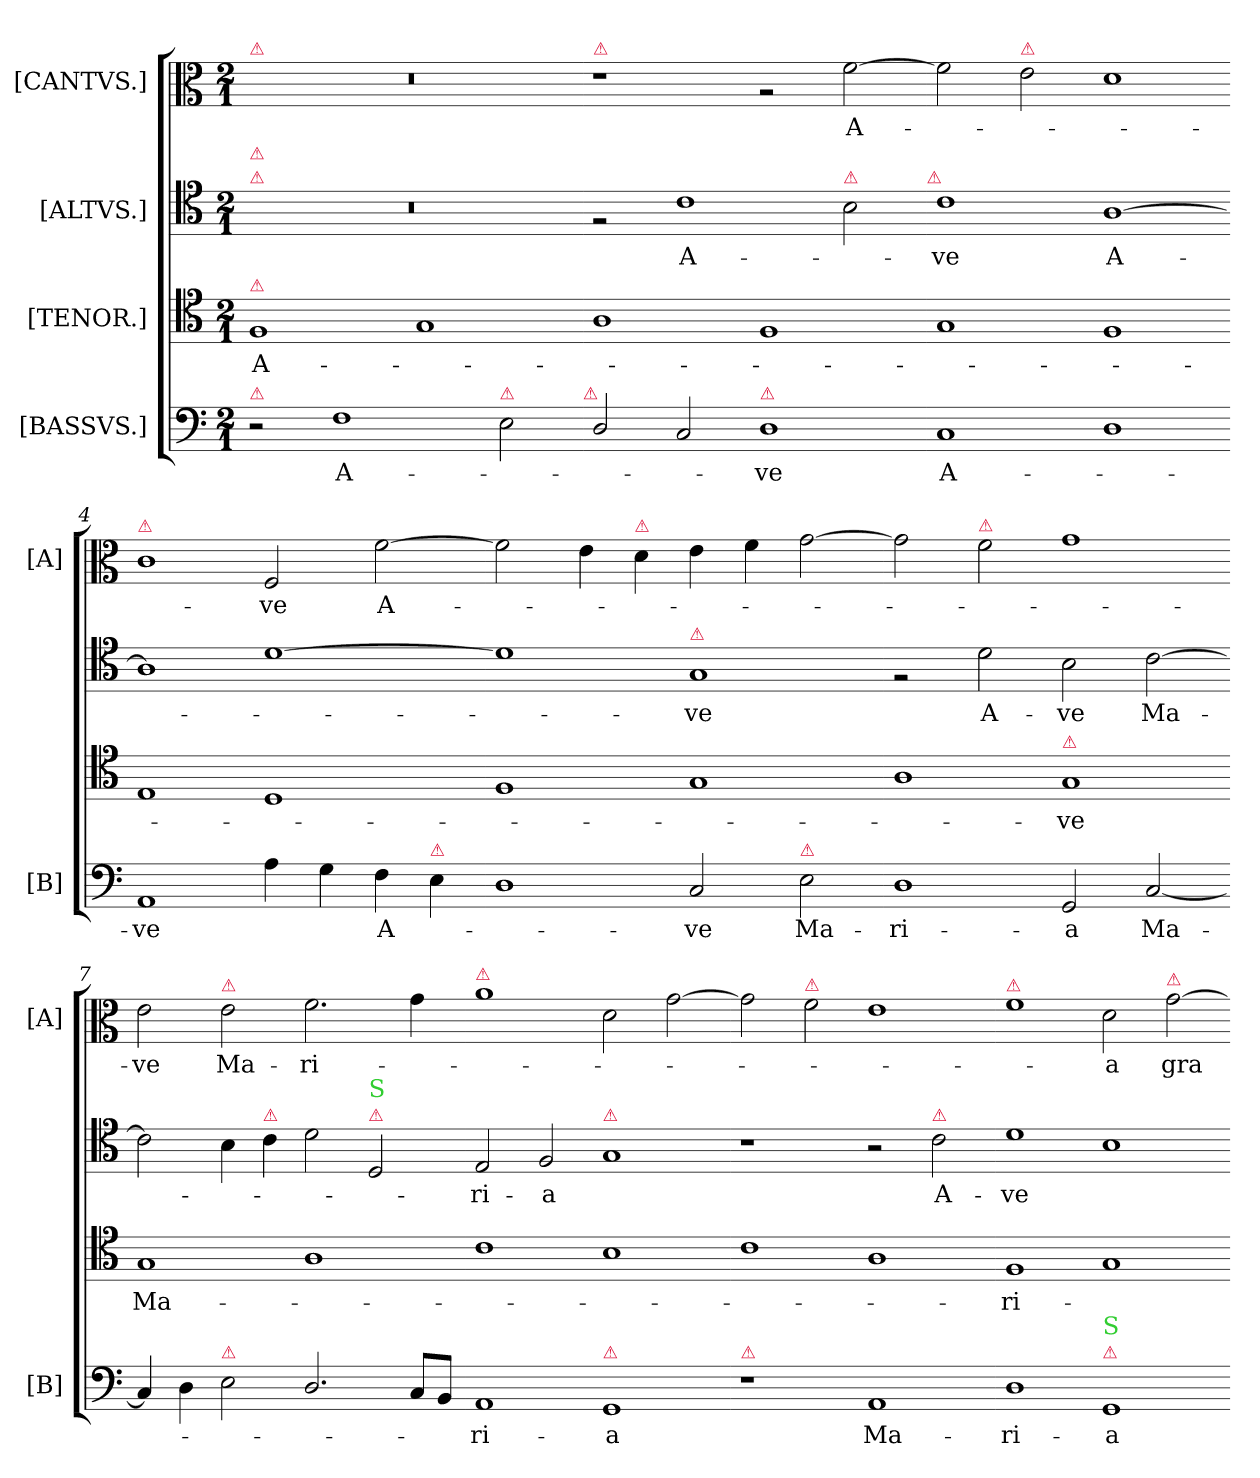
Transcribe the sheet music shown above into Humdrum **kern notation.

**kern	**text	**kern	**text	**kern	**text	**kern	**text
*part4	*part4	*part3	*part3	*part2	*part2	*part1	*part1
*staff4	*staff4	*staff3	*staff3	*staff2	*staff2	*staff1	*staff1
*I"[BASSVS.]	*	*I"[TENOR.]	*	*I"[ALTVS.]	*	*I"[CANTVS.]	*
*I'[B]	*	*	*	*	*	*I'[A]	*
*clefF4	*	*clefC4	*	*clefC4	*	*clefC3	*
*k[]	*	*k[]	*	*k[]	*	*k[]	*
*M2/1	*	*M2/1	*	*M2/1	*	*M2/1	*
=1	=1	=1	=1	=1	=1	=1	=1
!	!	!	!	!	!	!LO:TX:a:color=crimson:t=⚠	!
!	!	!	!	!LO:TX:a:color=crimson:t=⚠	!	!	!
!	!	!	!	!LO:TX:a:color=crimson:t=⚠	!	!	!
!	!	!LO:TX:a:color=crimson:t=⚠	!	!	!	!	!
!LO:TX:a:color=crimson:t=⚠	!	!	!	!	!	!	!
2r	.	1F/	A-	0r	.	0r	.
1F\	A-	.	.	.	.	.	.
.	.	1G/	.	.	.	.	.
!LO:TX:a:color=crimson:t=⚠	!	!	!	!	!	!	!
2E\	.	.	.	.	.	.	.
!LO:TX:a:color=crimson:t=⚠	!	!	!	!	!	!	!
=2-	=2-	=2-	=2-	=2-	=2-	=2-	=2-
!	!	!	!	!	!	!LO:TX:a:color=crimson:t=⚠	!
2D/	.	1A\	.	2rF	.	1r	.
2C/	.	.	.	1c\	A-	.	.
!LO:TX:a:color=crimson:t=⚠	!	!	!	!	!	!	!
1D\	-ve	1F/	.	.	.	2rA	.
!	!	!	!	!LO:TX:a:color=crimson:t=⚠	!	!	!
.	.	.	.	2B\	.	[2f\	A-
!	!	!	!	!LO:TX:a:color=crimson:t=⚠	!	!	!
=3-	=3-	=3-	=3-	=3-	=3-	=3-	=3-
1C/	A-	1G/	.	1c\	-ve	2f\]	.
!	!	!	!	!	!	!LO:TX:a:color=crimson:t=⚠	!
.	.	.	.	.	.	2e\	.
!	!	!	!	!	!LO:LY:i	!	!
1D\	.	1F/	.	[1A\	A-	1d\	.
=4-	=4-	=4-	=4-	=4-	=4-	=4-	=4-
!	!	!	!	!	!	!LO:TX:a:color=crimson:t=⚠	!
1AA/	-ve	1E/	.	1A\]	.	1c\	.
4A\	.	1D/	.	[1d\	.	2F/	-ve
4G\	.	.	.	.	.	.	.
4F\	A-	.	.	.	.	[2f\	A-
!LO:TX:a:color=crimson:t=⚠	!	!	!	!	!	!	!
4E\	.	.	.	.	.	.	.
=5-	=5-	=5-	=5-	=5-	=5-	=5-	=5-
1D\	.	1F/	.	1d\]	.	2f\]	.
.	.	.	.	.	.	4e\	.
!	!	!	!	!	!	!LO:TX:a:color=crimson:t=⚠	!
.	.	.	.	.	.	4d\	.
!	!	!	!	!LO:TX:a:color=crimson:t=⚠	!	!	!
!	!	!	!	!	!LO:LY:i	!	!
2C/	-ve	1G/	.	1G/	-ve	4e\	.
.	.	.	.	.	.	4f\	.
!LO:TX:a:color=crimson:t=⚠	!	!	!	!	!	!	!
2E\	Ma-	.	.	.	.	[2g\	.
=6-	=6-	=6-	=6-	=6-	=6-	=6-	=6-
1D\	-ri-	1A\	.	2rF	.	2g\]	.
!	!	!	!	!	!	!LO:TX:a:color=crimson:t=⚠	!
.	.	.	.	2d\	A-	2f\	.
!	!	!LO:TX:a:color=crimson:t=⚠	!	!	!	!	!
2GG/	-a	1G/	-ve	2B\	-ve	1g\	.
[2C/	Ma-	.	.	[2c\	Ma-	.	.
=7-	=7-	=7-	=7-	=7-	=7-	=7-	=7-
4C/]	.	1G/	Ma-	2c\]	.	2e\	-ve
4D\	.	.	.	.	.	.	.
!	!	!	!	!	!	!LO:TX:a:color=crimson:t=⚠	!
!LO:TX:a:color=crimson:t=⚠	!	!	!	!	!	!	!
2E\	.	.	.	4B\	.	2e\	Ma-
!	!	!	!	!LO:TX:a:color=crimson:t=⚠	!	!	!
.	.	.	.	4c\	.	.	.
2.D/	.	1A\	.	2d\	.	2.f\	-ri-
!	!	!	!	!LO:TX:a:color=crimson:t=⚠	!	!	!
!	!	!	!	!LO:TX:a:color=limegreen:t=S	!	!	!
.	.	.	.	2D/	.	.	.
8C/L	.	.	.	.	.	4g\	.
8BB/J	.	.	.	.	.	.	.
=8-	=8-	=8-	=8-	=8-	=8-	=8-	=8-
!	!	!	!	!	!	!LO:TX:a:color=crimson:t=⚠	!
1AA/	-ri-	1c\	.	2E/	-ri-	1a\	.
.	.	.	.	2F/	-a	.	.
!	!	!	!	!LO:TX:a:color=crimson:t=⚠	!	!	!
!LO:TX:a:color=crimson:t=⚠	!	!	!	!	!	!	!
1GG/	-a	1B\	.	1G/	.	2d\	.
.	.	.	.	.	.	[2g\	.
=9-	=9-	=9-	=9-	=9-	=9-	=9-	=9-
!LO:TX:a:color=crimson:t=⚠	!	!	!	!	!	!	!
1r	.	1c\	.	1r	.	2g\]	.
!	!	!	!	!	!	!LO:TX:a:color=crimson:t=⚠	!
.	.	.	.	.	.	2f\	.
1AA/	Ma-	1A\	.	2r	.	1e\	.
!	!	!	!	!LO:TX:a:color=crimson:t=⚠	!	!	!
.	.	.	.	2c\	A-	.	.
=10-	=10-	=10-	=10-	=10-	=10-	=10-	=10-
!	!	!	!	!	!	!LO:TX:a:color=crimson:t=⚠	!
1D\	-ri-	1F/	-ri-	1d\	-ve	1f\	.
!LO:TX:a:color=crimson:t=⚠	!	!	!	!	!	!	!
!LO:TX:a:color=limegreen:t=S	!	!	!	!	!	!	!
1GG/	-a	1G/	.	1B\	.	2d\	-a
!	!	!	!	!	!	!LO:TX:a:color=crimson:t=⚠	!
.	.	.	.	.	.	[2g\	gra-
=-	=-	=-	=-	=-	=-	=-	=-
*-	*-	*-	*-	*-	*-	*-	*-
